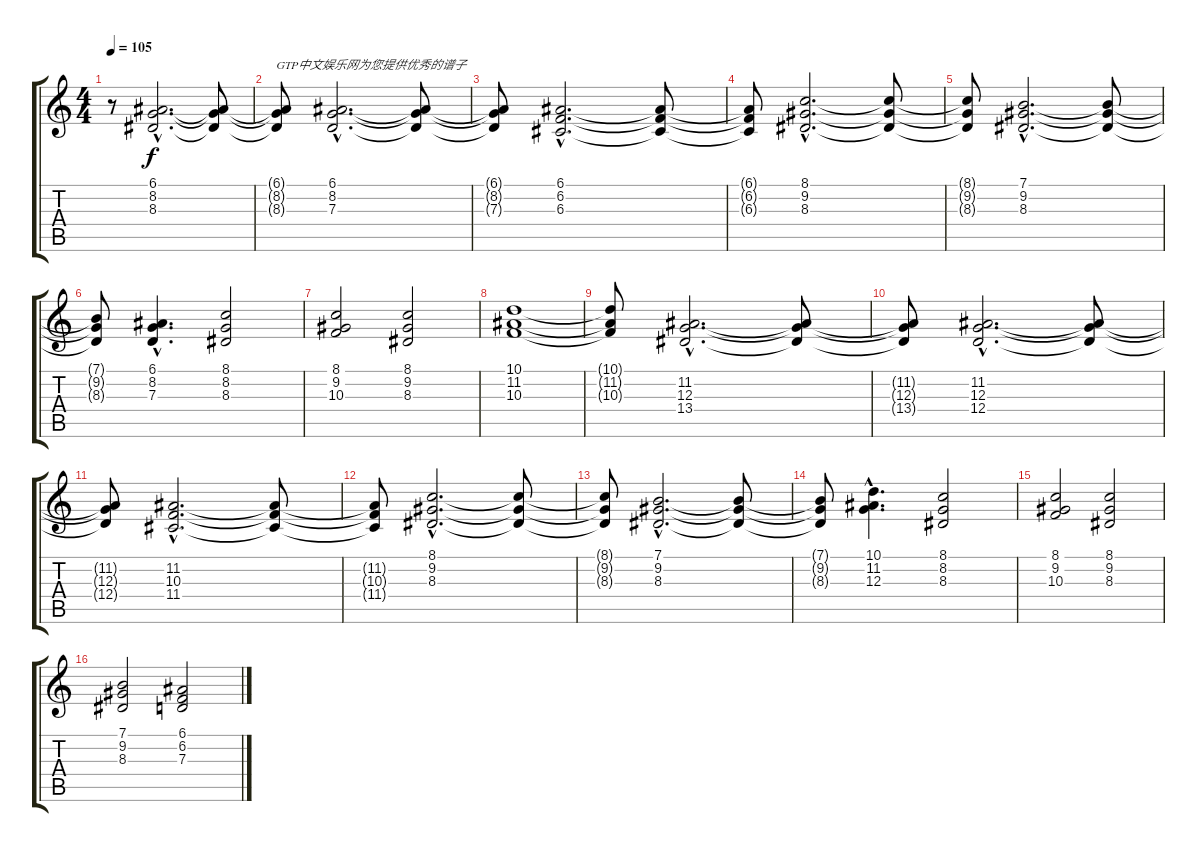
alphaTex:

\track "" {instrument stringensemble1}
\staff {score tabs}
\tuning (E4 B3 G3 D3 A2 E2) {hide}
\ts (4 4)
\tempo 105
\clef g2
\ks c
r.8{dy f instrument stringensemble1} (6.1{hac} 8.2{hac} 8.3{hac}).2{d} (6.1{t} 8.2{t} 8.3{t}).8 |
(6.1{t} 8.2{t} 8.3{t}).8{txt "GTP中文娱乐网为您提供优秀的谱子"} (6.1{hac} 8.2{hac} 7.3{hac}).2{d} (6.1{t} 8.2{t} 7.3{t}).8 |
(6.1{t} 8.2{t} 7.3{t}).8 (6.1{hac} 6.2{hac} 6.3{hac}).2{d} (6.1{t} 6.2{t} 6.3{t}).8 |
(6.1{t} 6.2{t} 6.3{t}).8 (8.1{hac} 9.2{hac} 8.3{hac}).2{d} (8.1{t} 9.2{t} 8.3{t}).8 |
(8.1{t} 9.2{t} 8.3{t}).8 (7.1{hac} 9.2{hac} 8.3{hac}).2{d} (7.1{t} 9.2{t} 8.3{t}).8 |
(7.1{t} 9.2{t} 8.3{t}).8 (6.1{hac} 8.2{hac} 7.3{hac}).4{d} (8.1 8.2 8.3).2 |
(8.1 9.2 10.3).2 (8.1 9.2 8.3).2 |
(10.1 11.2 10.3).1 |
(10.1{t} 11.2{t} 10.3{t}).8 (11.2{hac} 12.3{hac} 13.4{hac}).2{d} (11.2{t} 12.3{t} 13.4{t}).8 |
(11.2{t} 12.3{t} 13.4{t}).8 (11.2{hac} 12.3{hac} 12.4{hac}).2{d} (11.2{t} 12.3{t} 12.4{t}).8 |
(11.2{t} 12.3{t} 12.4{t}).8 (11.2{hac} 10.3{hac} 11.4{hac}).2{d} (11.2{t} 10.3{t} 11.4{t}).8 |
(11.2{t} 10.3{t} 11.4{t}).8 (8.1{hac} 9.2{hac} 8.3{hac}).2{d} (8.1{t} 9.2{t} 8.3{t}).8 |
(8.1{t} 9.2{t} 8.3{t}).8 (7.1{hac} 9.2{hac} 8.3{hac}).2{d} (7.1{t} 9.2{t} 8.3{t}).8 |
(7.1{t} 9.2{t} 8.3{t}).8 (10.1{hac} 11.2{hac} 12.3{hac}).4{d} (8.1 8.2 8.3).2 |
(8.1 9.2 10.3).2 (8.1 9.2 8.3).2 |
(7.1 9.2 8.3).2 (6.1 6.2 7.3).2
